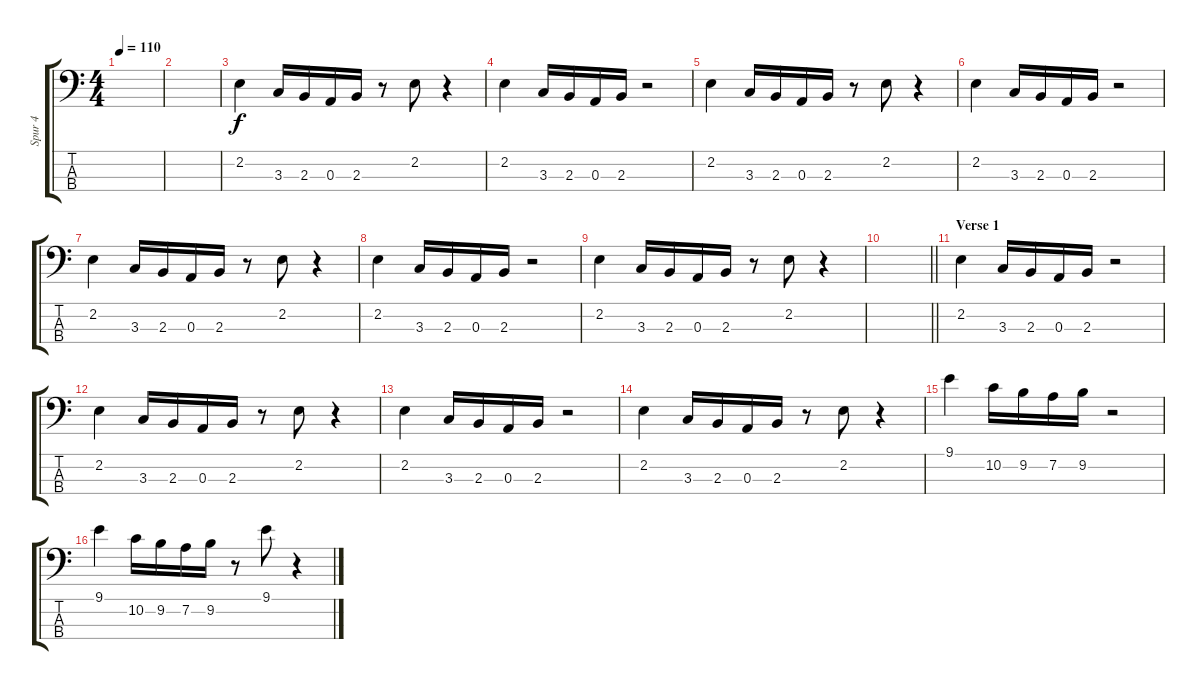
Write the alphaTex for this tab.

\track ("Spur 4" "Spur 4") {instrument electricbassfinger}
\staff {score tabs}
\tuning (G2 D2 A1 E1) {hide}
\ts (4 4)
\tempo 110
\clef f4
\ks c
|
|
2.2.4 3.3.16 2.3.16 0.3.16 2.3.16 r.8 2.2.8 r.4 |
2.2.4 3.3.16 2.3.16 0.3.16 2.3.16 r.2 |
2.2.4 3.3.16 2.3.16 0.3.16 2.3.16 r.8 2.2.8 r.4 |
2.2.4 3.3.16 2.3.16 0.3.16 2.3.16 r.2 |
2.2.4 3.3.16 2.3.16 0.3.16 2.3.16 r.8 2.2.8 r.4 |
2.2.4 3.3.16 2.3.16 0.3.16 2.3.16 r.2 |
2.2.4 3.3.16 2.3.16 0.3.16 2.3.16 r.8 2.2.8 r.4 |
\barLineRight lightlight
|
\section ("" "Verse 1")
2.2.4 3.3.16 2.3.16 0.3.16 2.3.16 r.2 |
2.2.4 3.3.16 2.3.16 0.3.16 2.3.16 r.8 2.2.8 r.4 |
2.2.4 3.3.16 2.3.16 0.3.16 2.3.16 r.2 |
2.2.4 3.3.16 2.3.16 0.3.16 2.3.16 r.8 2.2.8 r.4 |
9.1.4 10.2.16 9.2.16 7.2.16 9.2.16 r.2 |
9.1.4 10.2.16 9.2.16 7.2.16 9.2.16 r.8 9.1.8 r.4
